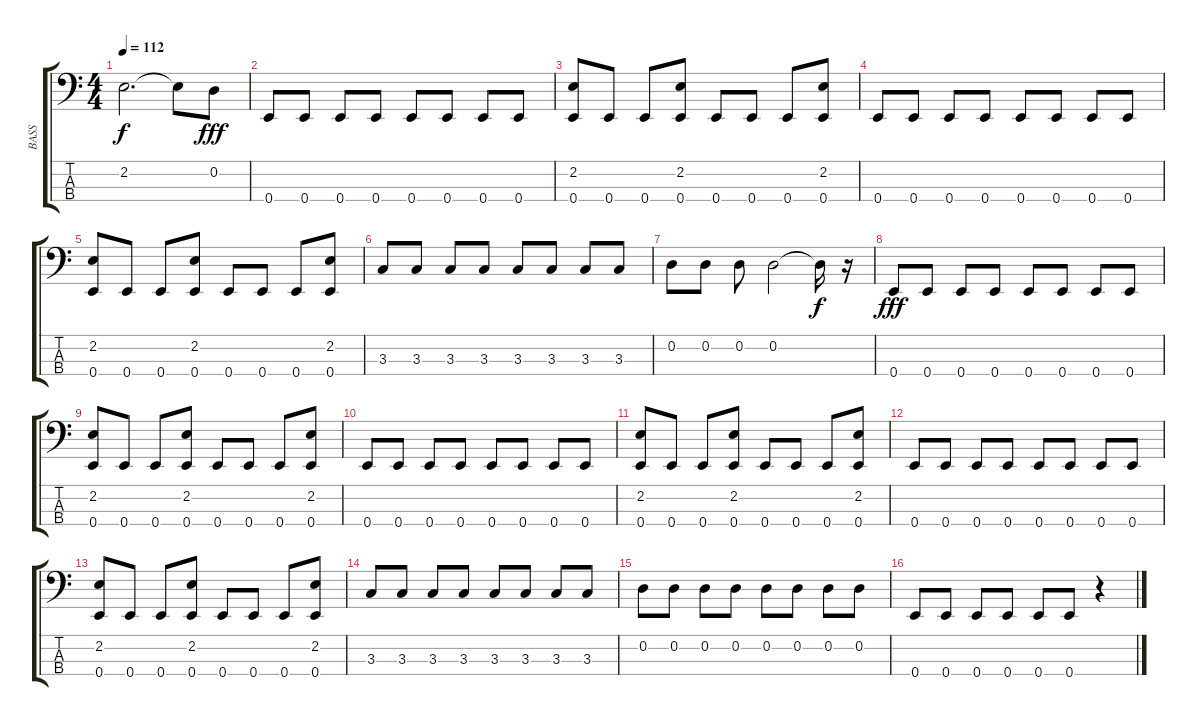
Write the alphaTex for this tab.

\track ("BASS" "BASS") {instrument electricbassfinger}
\staff {score tabs}
\tuning (G2 D2 A1 E1) {hide}
\ts (4 4)
\tempo 112
\clef f4
\ks c
2.2{t}.2{d dy f} 2.2{t}.8 0.2.8{dy fff} |
0.4.8 0.4.8 0.4.8 0.4.8 0.4.8 0.4.8 0.4.8 0.4.8 |
(2.2 0.4).8 0.4.8 0.4.8 (2.2 0.4).8 0.4.8 0.4.8 0.4.8 (2.2 0.4).8 |
0.4.8 0.4.8 0.4.8 0.4.8 0.4.8 0.4.8 0.4.8 0.4.8 |
(2.2 0.4).8 0.4.8 0.4.8 (2.2 0.4).8 0.4.8 0.4.8 0.4.8 (2.2 0.4).8 |
3.3.8 3.3.8 3.3.8 3.3.8 3.3.8 3.3.8 3.3.8 3.3.8 |
0.2.8 0.2.8 0.2.8 0.2.2 0.2{t}.16{dy f} r.16 |
0.4.8{dy fff} 0.4.8 0.4.8 0.4.8 0.4.8 0.4.8 0.4.8 0.4.8 |
(2.2 0.4).8 0.4.8 0.4.8 (2.2 0.4).8 0.4.8 0.4.8 0.4.8 (2.2 0.4).8 |
0.4.8 0.4.8 0.4.8 0.4.8 0.4.8 0.4.8 0.4.8 0.4.8 |
(2.2 0.4).8 0.4.8 0.4.8 (2.2 0.4).8 0.4.8 0.4.8 0.4.8 (2.2 0.4).8 |
0.4.8 0.4.8 0.4.8 0.4.8 0.4.8 0.4.8 0.4.8 0.4.8 |
(2.2 0.4).8 0.4.8 0.4.8 (2.2 0.4).8 0.4.8 0.4.8 0.4.8 (2.2 0.4).8 |
3.3.8 3.3.8 3.3.8 3.3.8 3.3.8 3.3.8 3.3.8 3.3.8 |
0.2.8 0.2.8 0.2.8 0.2.8 0.2.8 0.2.8 0.2.8 0.2.8 |
0.4.8 0.4.8 0.4.8 0.4.8 0.4.8 0.4.8 r.4
